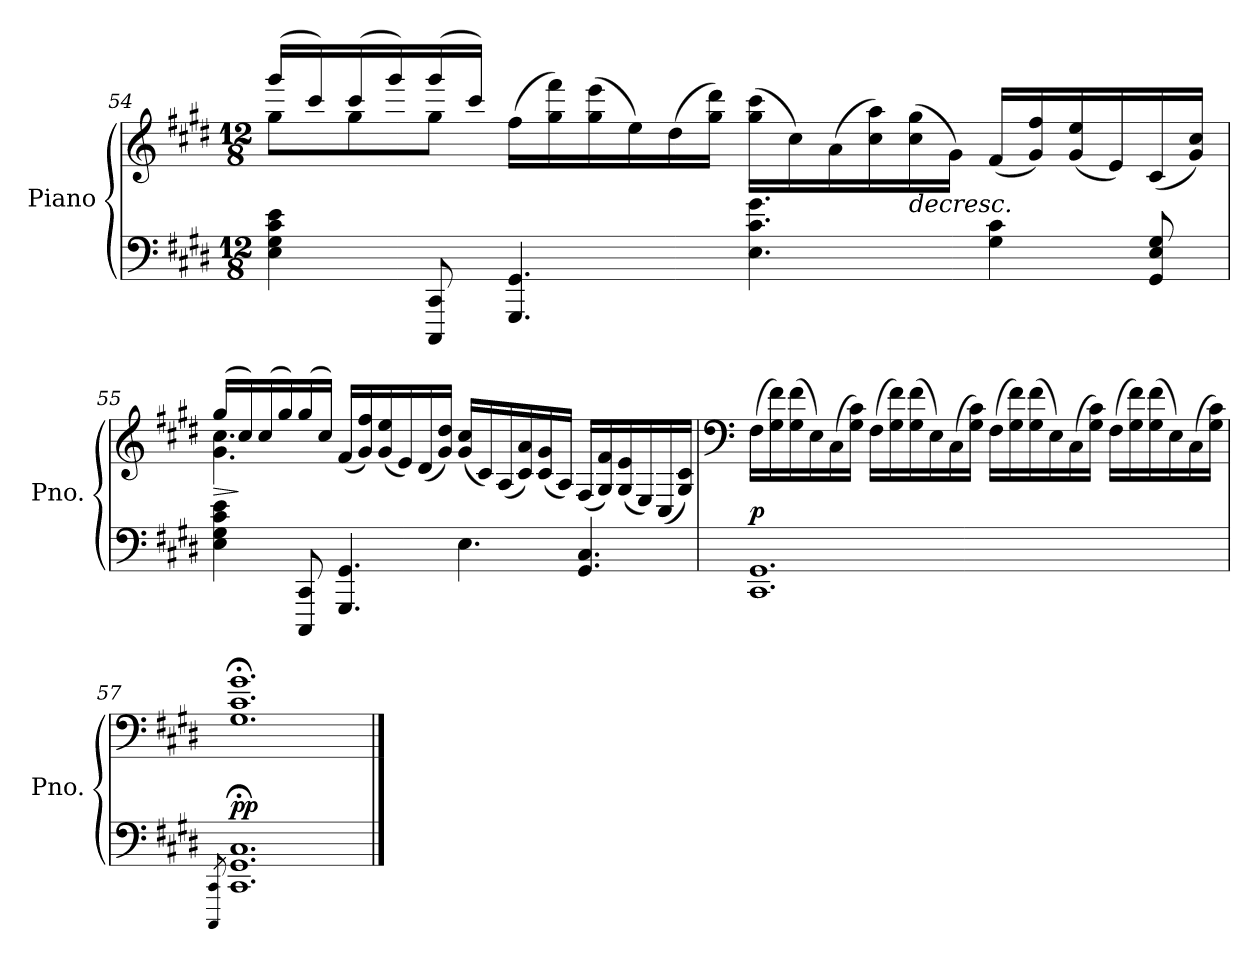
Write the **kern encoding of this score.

**kern	**kern	**dynam
*part1	*part1	*part1
*staff2	*staff1	*staff1/2
*I"Piano	*	*
*I'Pno.	*	*
!!LO:LB:g=z
*clefF4	*clefG2	*
*k[f#c#g#d#]	*k[f#c#g#d#]	*
*M12/8	*M12/8	*
=54	=54	=54
*	*^	*
4E\ 4G#\ 4c#\ 4e\	(16ggg#/LL	8gg#\L	.
.	16ccc#/)	.	.
.	(16ccc#/	8gg#\	.
.	16ggg#/)	.	.
8CCC#/ 8CC#/	(16ggg#/	8gg#\J	.
.	16ccc#/JJ)	.	.
4.GGG#/ 4.GG#/	(>16ff#\LL	1ryy	.
.	16gg#\ 16fff#\)	.	.
.	(>16gg#\ 16eee\	.	.
.	16ee\)	.	.
.	(>16dd#\	.	.
.	16gg#\ 16ddd#\JJ)	.	.
4.E\ 4.c#\ 4.g#\	(>16gg#\ 16ccc#\LL	.	.
.	16cc#\)	.	.
.	(>16a\	.	.
.	16cc#\ 16aa\)	.	.
!	!	!	!LO:HP:b
.	(>16cc#\ 16gg#\	.	>
.	16g#\JJ)	.	.
4G#\ 4c#\	(16f#/LL	.	.
.	16g#/ 16ff#/)	.	.
.	(16g#/ 16ee/	.	.
.	16e/)	.	.
8GG#/ 8E/ 8G#/	(16c#/	8ryy	.
.	16g#/ 16cc#/JJ)	.	.
=55	=55	=55	=55
!	!	!	!LO:HP:b
4E\ 4G#\ 4c#\ 4e\	(>16gg#/LL	4.g#\ 4.cc#\	>
.	16cc#/)	.	]
.	(>16cc#/	.	.
.	16gg#/)	.	.
8CCC#/ 8CC#/	(>16gg#/	.	.
.	16cc#/JJ)	.	.
4.GGG#/ 4.GG#/	(>16f#/LL	1ryy	.
.	16g#/ 16ff#/)	.	.
.	(>16g#/ 16ee/	.	.
.	16e/)	.	.
.	(>16d#/	.	.
.	16g#/ 16dd#/JJ)	.	.
4.E\	(>16g#/ 16cc#/LL	.	.
.	16c#/)	.	.
.	(>16A/	.	.
.	16c#/ 16a/)	.	.
.	(>16c#/ 16g#/	.	.
.	16A/JJ)	.	.
4.GG#/ 4.C#/	(>16F#/LL	.	.
.	16G#/ 16f#/)	.	.
.	(>16G#/ 16e/	.	.
.	16E/)	.	.
.	(>16C#/	8ryy	.
.	16G#/ 16c#/JJ)	.	.
*	*v	*v	*
!!LO:LB:g=z
=56	=56	=56
*	*clefF4	*
!	!	!LO:DY:a=2
1.CC# 1.GG#	(16F#\LL	p
.	16G#\ 16f#\)	]
.	(16G#\ 16f#\	.
.	16E\)	.
.	(16C#\	.
.	16G#\ 16c#\JJ)	.
.	(16F#\LL	.
.	16G#\ 16f#\)	.
.	(16G#\ 16f#\	.
.	16E\)	.
.	(16C#\	.
.	16G#\ 16c#\JJ)	.
.	(16F#\LL	.
.	16G#\ 16f#\)	.
.	(16G#\ 16f#\	.
.	16E\)	.
.	(16C#\	.
.	16G#\ 16c#\JJ)	.
.	(16F#\LL	.
.	16G#\ 16f#\)	.
.	(16G#\ 16f#\	.
.	16E\)	.
.	(16C#\	.
.	16G#\ 16c#\JJ)	.
=57	=57	=57
8qCCC#/ 8qCC#/	.	.
*	*clefG2	*
!	!	!LO:DY:a=2
1.CC#;< 1.GG#;< 1.C#;<	1.G#;< 1.c#;< 1.g#;<	pp
==	==	==
*-	*-	*-
